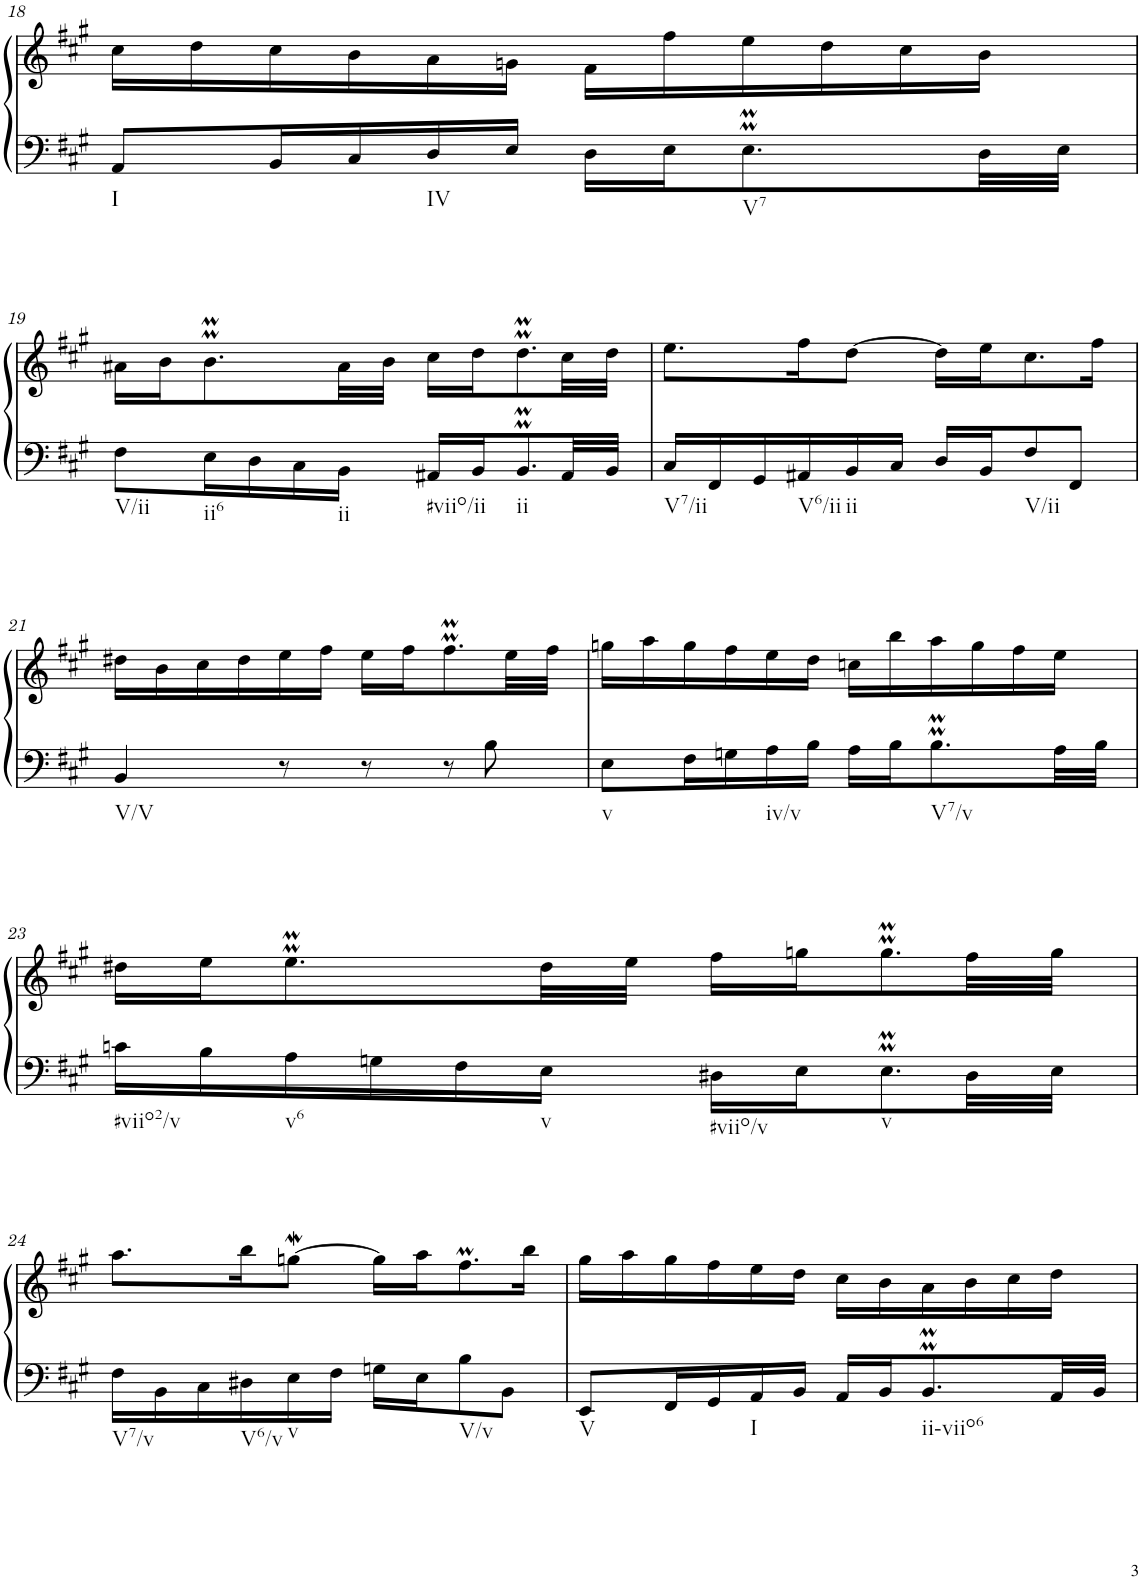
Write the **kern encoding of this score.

**kern	**kern
*part1	*part1
*staff2	*staff1
*I"unbenannt1	*
!!LO:PB:g=z
*clefG2	*clefG2
*k[f#c#g#]	*k[f#c#g#]
*M6/8	*M6/8
=18	=18
!LO:TX:b:t=I	!
8AA/L	16cc#\LL
.	16dd\
16BB/L	16cc#\
16C#/	16b\
!LO:TX:b:t=IV	!
16D/	16a\
16E/JJ	16gn\JJ
16D\LL	16f#\LL
16E\J	16ff#\
!LO:TX:b:t=V7	!
8.EMM\	16ee\
.	16dd\
.	16cc#\
32D\LL	16b\JJ
32E\JJJ	.
!!LO:LB:g=z
=19	=19
!LO:TX:b:t=V/ii	!
8F#\L	16a#X\LL
.	16b\J
!LO:TX:b:t=ii6	!
16E\L	8.bMM\
16D\	.
16C#\	.
!LO:TX:b:t=ii	!
16BB\JJ	32a#\LL
.	32b\JJJ
!LO:TX:b:t=#viio/ii	!
16AA#X/LL	16cc#\LL
16BB/J	16dd\J
!LO:TX:b:t=ii	!
8.BBMM/	8.ddMM\
32AA#/LL	32cc#\LL
32BB/JJJ	32dd\JJJ
=20	=20
!LO:TX:b:t=V7/ii	!
16C#/LL	8.ee\L
16FF#/	.
16GG#/	.
!LO:TX:b:t=V6/ii	!
16AA#X/	16ff#\K
!LO:TX:b:t=ii	!
16BB/	[8dd\J
16C#/JJ	.
16D/LL	16dd\LL]
16BB/J	16ee\J
!LO:TX:b:t=V/ii	!
8F#/	8.cc#\
8FF#/J	.
.	16ff#\Jk
!!LO:LB:g=z
=21	=21
!LO:TX:b:t=V/V	!
4BB/	16dd#X\LL
.	16b\
.	16cc#\
.	16dd#\
8r	16ee\
.	16ff#\JJ
8r	16ee\LL
.	16ff#\J
8r	8.ff#MM\
8B\	.
.	32ee\LL
.	32ff#\JJJ
=22	=22
!LO:TX:b:t=v	!
8E\L	16ggn\LL
.	16aa\
16F#\L	16gg\
16Gn\	16ff#\
!LO:TX:b:t=iv/v	!
16A\	16ee\
16B\JJ	16dd\JJ
16A\LL	16ccn\LL
16B\J	16bb\
!LO:TX:b:t=V7/v	!
8.BMM\	16aa\
.	16gg\
.	16ff#\
32A\LL	16ee\JJ
32B\JJJ	.
!!LO:LB:g=z
=23	=23
!LO:TX:b:t=#viio2/v	!
16cn\LL	16dd#X\LL
16B\	16ee\J
!LO:TX:b:t=v6	!
16A\	8.eeMM\
16Gn\	.
16F#\	.
!LO:TX:b:t=v	!
16E\JJ	32dd#\LL
.	32ee\JJJ
!LO:TX:b:t=#viio/v	!
16D#X\LL	16ff#\LL
16E\J	16ggn\J
!LO:TX:b:t=v	!
8.EMM\	8.ggMM\
32D#\LL	32ff#\LL
32E\JJJ	32gg\JJJ
!!LO:LB:g=z
=24	=24
!LO:TX:b:t=V7/v	!
16F#\LL	8.aa\L
16BB\	.
16C#\	.
!LO:TX:b:t=V6/v	!
16D#X\	16bb\K
!LO:TX:b:t=v	!
16E\	[8ggnw\J
16F#\JJ	.
16Gn\LL	16gg\LL]
16E\J	16aa\J
!LO:TX:b:t=V/v	!
8B\	8.ff#M\
8BB\J	.
.	16bb\Jk
=25	=25
!LO:TX:b:t=V	!
8EE/L	16gg#\LL
.	16aa\
16FF#/L	16gg#\
16GG#/	16ff#\
!LO:TX:b:t=I	!
16AA/	16ee\
16BB/JJ	16dd\JJ
16AA/LL	16cc#\LL
16BB/J	16b\
!LO:TX:b:t=ii-viio6	!
8.BBMM/	16a\
.	16b\
.	16cc#\
32AA/LL	16dd\JJ
32BB/JJJ	.
=	=
*-	*-
